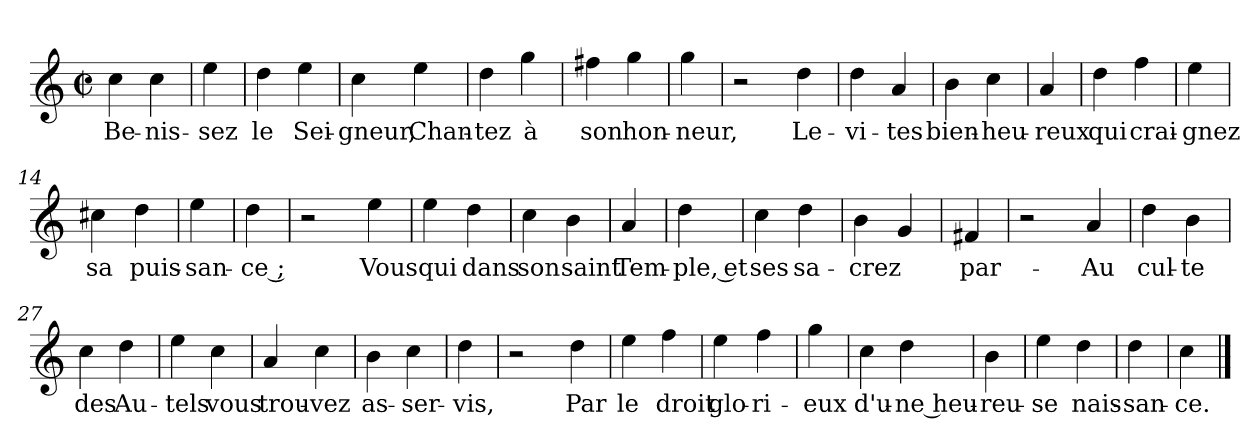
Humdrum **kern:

**kern	**text
*part1	*part1
*staff1	*staff1
*clefG2	*
*k[]	*
*C:	*
*M2/2	*
*met(c|)	*
=1	=1
4cc	Be-
4cc	-nis-
=2	=2
4ee	-sez
=3	=3
4dd	le
4ee	Sei-
=4	=4
4cc	-gneur,
4ee	Chan-
=5	=5
4dd	-tez
4gg	à
=6	=6
4ff#X	son
4gg	hon-
=7	=7
4gg	-neur,
=8	=8
2r	.
4dd	Le-
=9	=9
4dd	-vi-
4a	-tes
=10	=10
4b	bien-
4cc	-heu-
=11	=11
4a	-reux
=12	=12
4dd	qui
4ff	crai-
=13	=13
4ee	-gnez
=14	=14
4cc#X	sa
4dd	puis-
=15	=15
4ee	-san-
=16	=16
4dd	-ce ;
=17	=17
2r	.
4ee	Vous
=18	=18
4ee	qui
4dd	dans
=19	=19
4cc	son
4b	saint
=20	=20
4a	Tem-
=21	=21
4dd	-ple, et
=22	=22
4cc	ses
4dd	sa-
=23	=23
4b	-crez-
4g	-
=24	=24
4f#X	par-
=25	=25
2r	.
4a	Au
=26	=26
4dd	cul-
4b	-te
=27	=27
4cc	des
4dd	Au-
=28	=28
4ee	-tels
4cc	vous
=29	=29
4a	trou-
4cc	-vez
=30	=30
4b	as-
4cc	-ser-
=31	=31
4dd	-vis,
=32	=32
2r	.
4dd	Par
=33	=33
4ee	le
4ff	droit
=34	=34
4ee	glo-
4ff	-ri-
=35	=35
4gg	-eux
=36	=36
4cc	d'u-
4dd	-ne heu-
=37	=37
4b	-reu-
=38	=38
4ee	-se
4dd	nais-
=39	=39
4dd	-san-
=40	=40
4cc	-ce.
==	==
*-	*-
